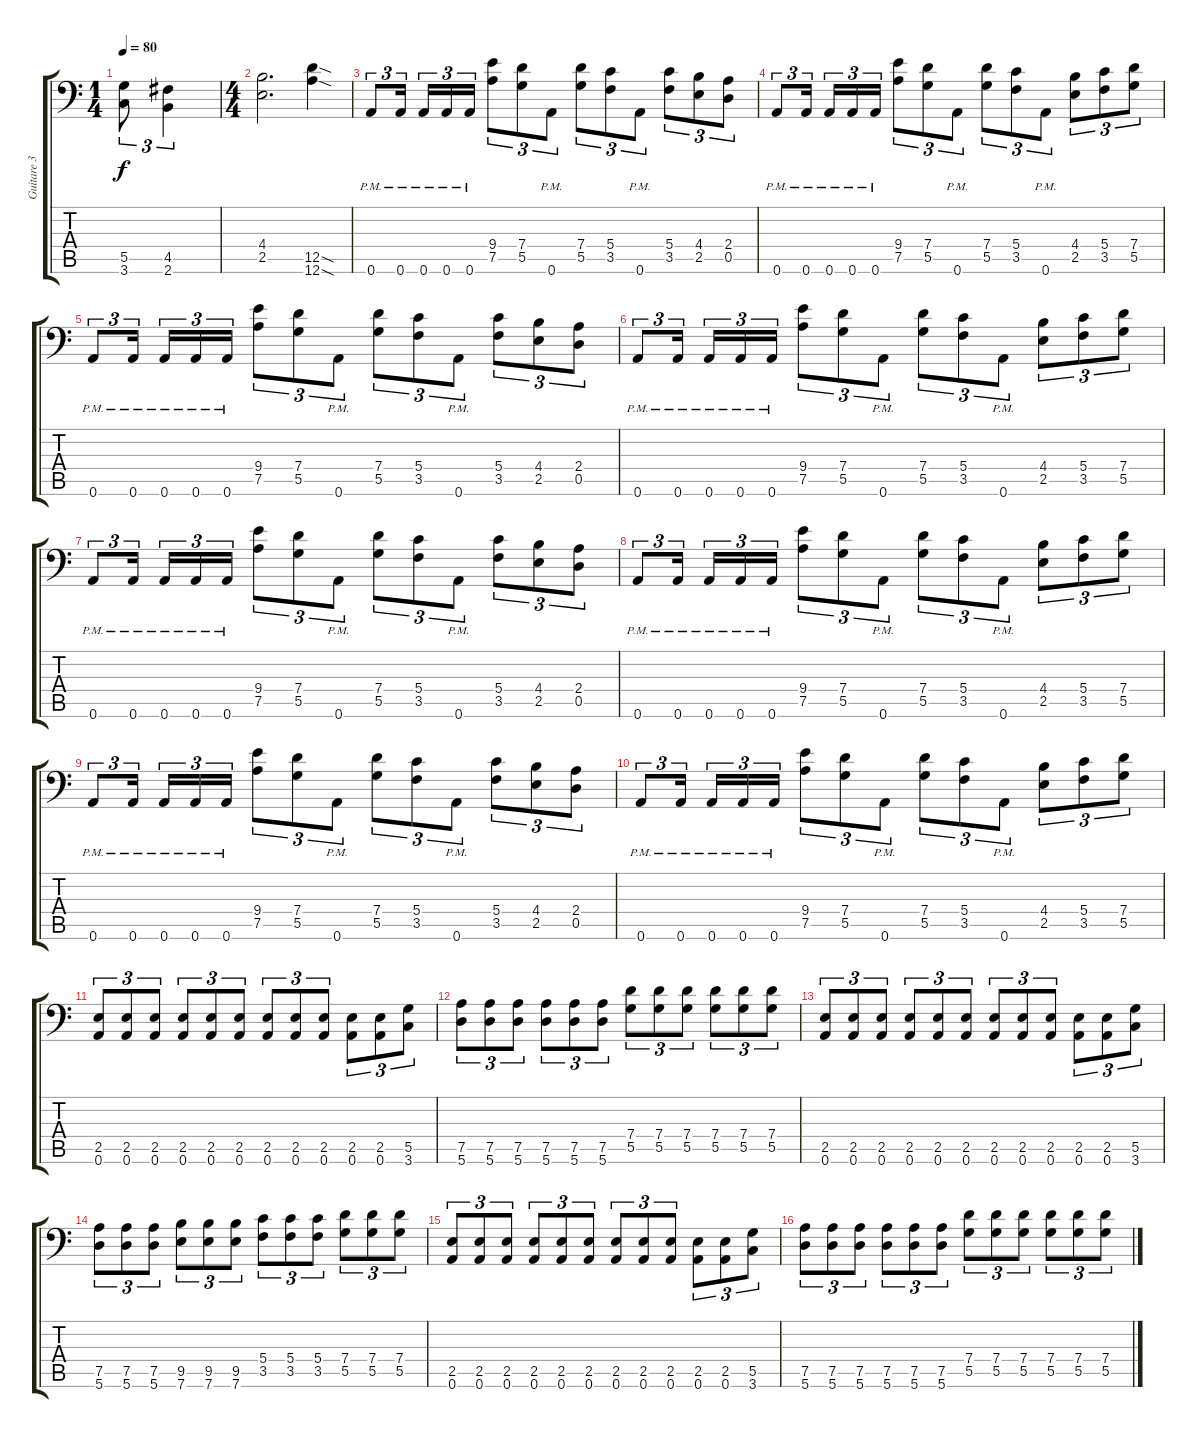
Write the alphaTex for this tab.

\track ("Guitare 3" "Guitare 3") {instrument distortionguitar}
\staff {score tabs}
\tuning (A3 E3 C3 G2 D2 A1) {hide}
\ts (1 4)
\tempo 80
\clef f4
\ks c
(5.5 3.6).8{tu (3 2) dy f} (4.5 2.6).4{tu (3 2)} |
\ts (4 4)
(4.4 2.5).2{d} (12.5{sod} 12.6{sod}).4 |
0.6{pm}.8{tu (3 2)} 0.6{pm}.16{tu (3 2)} 0.6{pm}.16{tu (3 2)} 0.6{pm}.16{tu (3 2)} 0.6{pm}.16{tu (3 2)} (9.4 7.5).8{tu (3 2)} (7.4 5.5).8{tu (3 2)} 0.6{pm}.8{tu (3 2)} (7.4 5.5).8{tu (3 2)} (5.4 3.5).8{tu (3 2)} 0.6{pm}.8{tu (3 2)} (5.4 3.5).8{tu (3 2)} (4.4 2.5).8{tu (3 2)} (2.4 0.5).8{tu (3 2)} |
0.6{pm}.8{tu (3 2)} 0.6{pm}.16{tu (3 2)} 0.6{pm}.16{tu (3 2)} 0.6{pm}.16{tu (3 2)} 0.6{pm}.16{tu (3 2)} (9.4 7.5).8{tu (3 2)} (7.4 5.5).8{tu (3 2)} 0.6{pm}.8{tu (3 2)} (7.4 5.5).8{tu (3 2)} (5.4 3.5).8{tu (3 2)} 0.6{pm}.8{tu (3 2)} (4.4 2.5).8{tu (3 2)} (5.4 3.5).8{tu (3 2)} (7.4 5.5).8{tu (3 2)} |
0.6{pm}.8{tu (3 2)} 0.6{pm}.16{tu (3 2)} 0.6{pm}.16{tu (3 2)} 0.6{pm}.16{tu (3 2)} 0.6{pm}.16{tu (3 2)} (9.4 7.5).8{tu (3 2)} (7.4 5.5).8{tu (3 2)} 0.6{pm}.8{tu (3 2)} (7.4 5.5).8{tu (3 2)} (5.4 3.5).8{tu (3 2)} 0.6{pm}.8{tu (3 2)} (5.4 3.5).8{tu (3 2)} (4.4 2.5).8{tu (3 2)} (2.4 0.5).8{tu (3 2)} |
0.6{pm}.8{tu (3 2)} 0.6{pm}.16{tu (3 2)} 0.6{pm}.16{tu (3 2)} 0.6{pm}.16{tu (3 2)} 0.6{pm}.16{tu (3 2)} (9.4 7.5).8{tu (3 2)} (7.4 5.5).8{tu (3 2)} 0.6{pm}.8{tu (3 2)} (7.4 5.5).8{tu (3 2)} (5.4 3.5).8{tu (3 2)} 0.6{pm}.8{tu (3 2)} (4.4 2.5).8{tu (3 2)} (5.4 3.5).8{tu (3 2)} (7.4 5.5).8{tu (3 2)} |
0.6{pm}.8{tu (3 2)} 0.6{pm}.16{tu (3 2)} 0.6{pm}.16{tu (3 2)} 0.6{pm}.16{tu (3 2)} 0.6{pm}.16{tu (3 2)} (9.4 7.5).8{tu (3 2)} (7.4 5.5).8{tu (3 2)} 0.6{pm}.8{tu (3 2)} (7.4 5.5).8{tu (3 2)} (5.4 3.5).8{tu (3 2)} 0.6{pm}.8{tu (3 2)} (5.4 3.5).8{tu (3 2)} (4.4 2.5).8{tu (3 2)} (2.4 0.5).8{tu (3 2)} |
0.6{pm}.8{tu (3 2)} 0.6{pm}.16{tu (3 2)} 0.6{pm}.16{tu (3 2)} 0.6{pm}.16{tu (3 2)} 0.6{pm}.16{tu (3 2)} (9.4 7.5).8{tu (3 2)} (7.4 5.5).8{tu (3 2)} 0.6{pm}.8{tu (3 2)} (7.4 5.5).8{tu (3 2)} (5.4 3.5).8{tu (3 2)} 0.6{pm}.8{tu (3 2)} (4.4 2.5).8{tu (3 2)} (5.4 3.5).8{tu (3 2)} (7.4 5.5).8{tu (3 2)} |
0.6{pm}.8{tu (3 2)} 0.6{pm}.16{tu (3 2)} 0.6{pm}.16{tu (3 2)} 0.6{pm}.16{tu (3 2)} 0.6{pm}.16{tu (3 2)} (9.4 7.5).8{tu (3 2)} (7.4 5.5).8{tu (3 2)} 0.6{pm}.8{tu (3 2)} (7.4 5.5).8{tu (3 2)} (5.4 3.5).8{tu (3 2)} 0.6{pm}.8{tu (3 2)} (5.4 3.5).8{tu (3 2)} (4.4 2.5).8{tu (3 2)} (2.4 0.5).8{tu (3 2)} |
0.6{pm}.8{tu (3 2)} 0.6{pm}.16{tu (3 2)} 0.6{pm}.16{tu (3 2)} 0.6{pm}.16{tu (3 2)} 0.6{pm}.16{tu (3 2)} (9.4 7.5).8{tu (3 2)} (7.4 5.5).8{tu (3 2)} 0.6{pm}.8{tu (3 2)} (7.4 5.5).8{tu (3 2)} (5.4 3.5).8{tu (3 2)} 0.6{pm}.8{tu (3 2)} (4.4 2.5).8{tu (3 2)} (5.4 3.5).8{tu (3 2)} (7.4 5.5).8{tu (3 2)} |
(2.5 0.6).8{tu (3 2)} (2.5 0.6).8{tu (3 2)} (2.5 0.6).8{tu (3 2)} (2.5 0.6).8{tu (3 2)} (2.5 0.6).8{tu (3 2)} (2.5 0.6).8{tu (3 2)} (2.5 0.6).8{tu (3 2)} (2.5 0.6).8{tu (3 2)} (2.5 0.6).8{tu (3 2)} (2.5 0.6).8{tu (3 2)} (2.5 0.6).8{tu (3 2)} (5.5 3.6).8{tu (3 2)} |
(7.5 5.6).8{tu (3 2)} (7.5 5.6).8{tu (3 2)} (7.5 5.6).8{tu (3 2)} (7.5 5.6).8{tu (3 2)} (7.5 5.6).8{tu (3 2)} (7.5 5.6).8{tu (3 2)} (7.4 5.5).8{tu (3 2)} (7.4 5.5).8{tu (3 2)} (7.4 5.5).8{tu (3 2)} (7.4 5.5).8{tu (3 2)} (7.4 5.5).8{tu (3 2)} (7.4 5.5).8{tu (3 2)} |
(2.5 0.6).8{tu (3 2)} (2.5 0.6).8{tu (3 2)} (2.5 0.6).8{tu (3 2)} (2.5 0.6).8{tu (3 2)} (2.5 0.6).8{tu (3 2)} (2.5 0.6).8{tu (3 2)} (2.5 0.6).8{tu (3 2)} (2.5 0.6).8{tu (3 2)} (2.5 0.6).8{tu (3 2)} (2.5 0.6).8{tu (3 2)} (2.5 0.6).8{tu (3 2)} (5.5 3.6).8{tu (3 2)} |
(7.5 5.6).8{tu (3 2)} (7.5 5.6).8{tu (3 2)} (7.5 5.6).8{tu (3 2)} (9.5 7.6).8{tu (3 2)} (9.5 7.6).8{tu (3 2)} (9.5 7.6).8{tu (3 2)} (5.4 3.5).8{tu (3 2)} (5.4 3.5).8{tu (3 2)} (5.4 3.5).8{tu (3 2)} (7.4 5.5).8{tu (3 2)} (7.4 5.5).8{tu (3 2)} (7.4 5.5).8{tu (3 2)} |
(2.5 0.6).8{tu (3 2)} (2.5 0.6).8{tu (3 2)} (2.5 0.6).8{tu (3 2)} (2.5 0.6).8{tu (3 2)} (2.5 0.6).8{tu (3 2)} (2.5 0.6).8{tu (3 2)} (2.5 0.6).8{tu (3 2)} (2.5 0.6).8{tu (3 2)} (2.5 0.6).8{tu (3 2)} (2.5 0.6).8{tu (3 2)} (2.5 0.6).8{tu (3 2)} (5.5 3.6).8{tu (3 2)} |
(7.5 5.6).8{tu (3 2)} (7.5 5.6).8{tu (3 2)} (7.5 5.6).8{tu (3 2)} (7.5 5.6).8{tu (3 2)} (7.5 5.6).8{tu (3 2)} (7.5 5.6).8{tu (3 2)} (7.4 5.5).8{tu (3 2)} (7.4 5.5).8{tu (3 2)} (7.4 5.5).8{tu (3 2)} (7.4 5.5).8{tu (3 2)} (7.4 5.5).8{tu (3 2)} (7.4 5.5).8{tu (3 2)}
